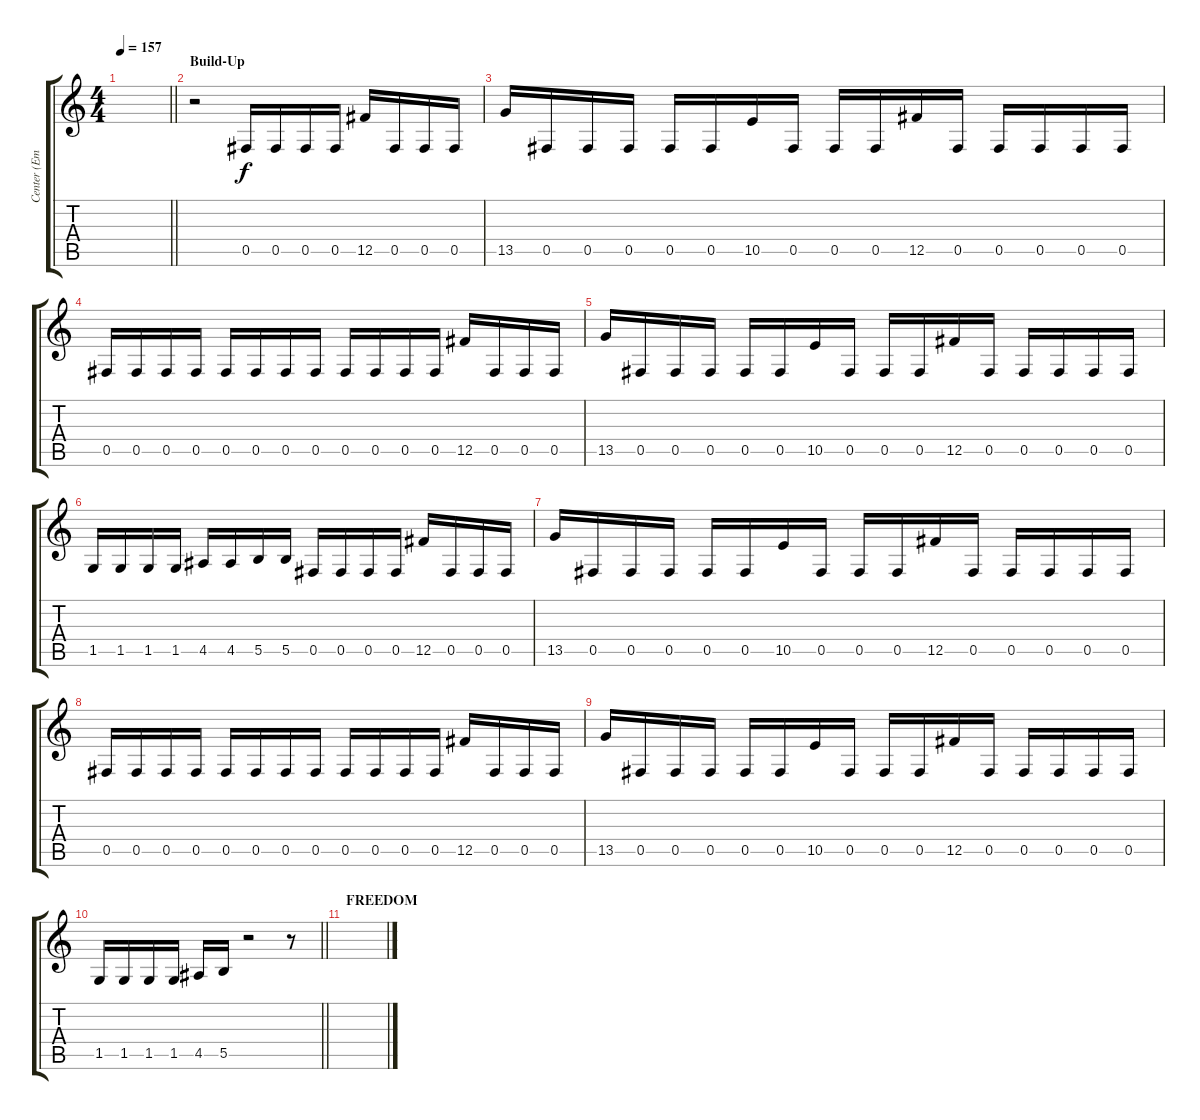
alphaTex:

\track ("Center (Emo)" "Center (Em") {instrument distortionguitar}
\staff {score tabs}
\tuning (Db4 Ab3 E3 B2 Gb2 B1) {hide}
\ts (4 4)
\tempo 157
\clef g2
\barLineRight lightlight
\ks c
|
\section ("" "Build-Up")
r.2 0.5.16 0.5.16 0.5.16 0.5.16 12.5.16 0.5.16 0.5.16 0.5.16 |
13.5.16 0.5.16 0.5.16 0.5.16 0.5.16 0.5.16 10.5.16 0.5.16 0.5.16 0.5.16 12.5.16 0.5.16 0.5.16 0.5.16 0.5.16 0.5.16 |
0.5.16 0.5.16 0.5.16 0.5.16 0.5.16 0.5.16 0.5.16 0.5.16 0.5.16 0.5.16 0.5.16 0.5.16 12.5.16 0.5.16 0.5.16 0.5.16 |
13.5.16 0.5.16 0.5.16 0.5.16 0.5.16 0.5.16 10.5.16 0.5.16 0.5.16 0.5.16 12.5.16 0.5.16 0.5.16 0.5.16 0.5.16 0.5.16 |
1.5.16 1.5.16 1.5.16 1.5.16 4.5.16 4.5.16 5.5.16 5.5.16 0.5.16 0.5.16 0.5.16 0.5.16 12.5.16 0.5.16 0.5.16 0.5.16 |
13.5.16 0.5.16 0.5.16 0.5.16 0.5.16 0.5.16 10.5.16 0.5.16 0.5.16 0.5.16 12.5.16 0.5.16 0.5.16 0.5.16 0.5.16 0.5.16 |
0.5.16 0.5.16 0.5.16 0.5.16 0.5.16 0.5.16 0.5.16 0.5.16 0.5.16 0.5.16 0.5.16 0.5.16 12.5.16 0.5.16 0.5.16 0.5.16 |
13.5.16 0.5.16 0.5.16 0.5.16 0.5.16 0.5.16 10.5.16 0.5.16 0.5.16 0.5.16 12.5.16 0.5.16 0.5.16 0.5.16 0.5.16 0.5.16 |
\barLineRight lightlight
1.5.16 1.5.16 1.5.16 1.5.16 4.5.16 5.5.16 r.2 r.8 |
\section ("" "FREEDOM")
